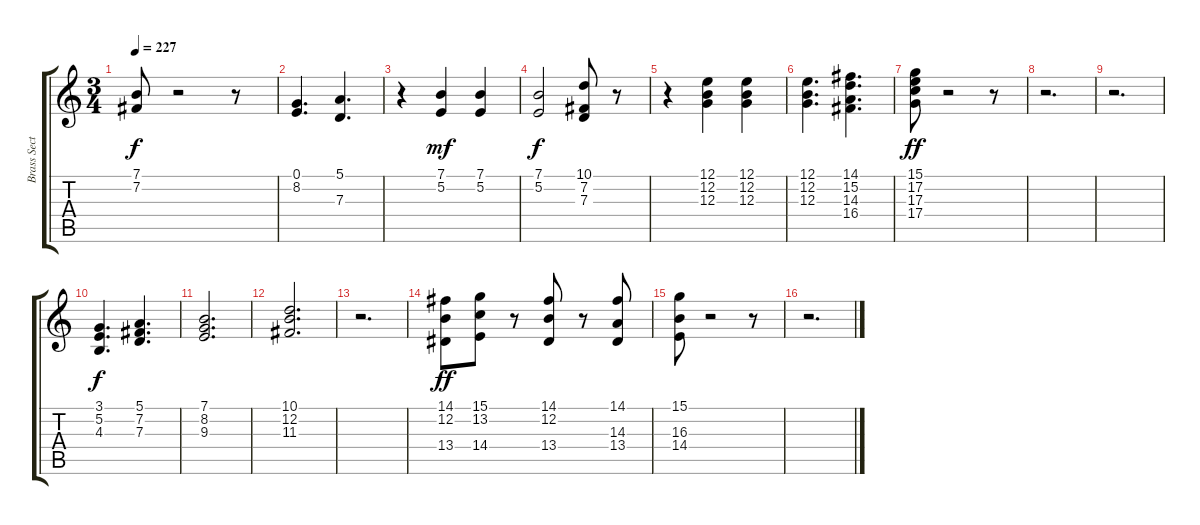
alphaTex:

\track ("Brass Section" "Brass Sect") {instrument brasssection}
\staff {score tabs}
\tuning (E4 B3 G3 D3 A2 E2) {hide}
\ts (3 4)
\tempo 227
\clef g2
\ks c
(7.1{t} 7.2{t}).8{dy f} r.2 r.8 |
(0.1 8.2).4{d} (5.1 7.3).4{d} |
r.4 (7.1 5.2).4{dy mf} (7.1 5.2).4 |
(7.1 5.2).2{dy f} (10.1 7.2 7.3).8 r.8 |
r.4 (12.1 12.2 12.3).4 (12.1 12.2 12.3).4 |
(12.1 12.2 12.3).4{d} (14.1 15.2 14.3 16.4).4{d} |
(15.1 17.2 17.3 17.4).8{dy ff} r.2 r.8 |
r.2{d} |
r.2{d} |
(3.1 5.2 4.3).4{d dy f} (5.1 7.2 7.3).4{d} |
(7.1 8.2 9.3).2{d} |
(10.1 12.2 11.3).2{d} |
r.2{d} |
(14.1 12.2 13.4).8{dy ff} (15.1 13.2 14.4).8 r.8 (14.1 12.2 13.4).8 r.8 (14.1 14.3 13.4).8 |
(15.1 16.3 14.4).8 r.2 r.8 |
r.2{d}
